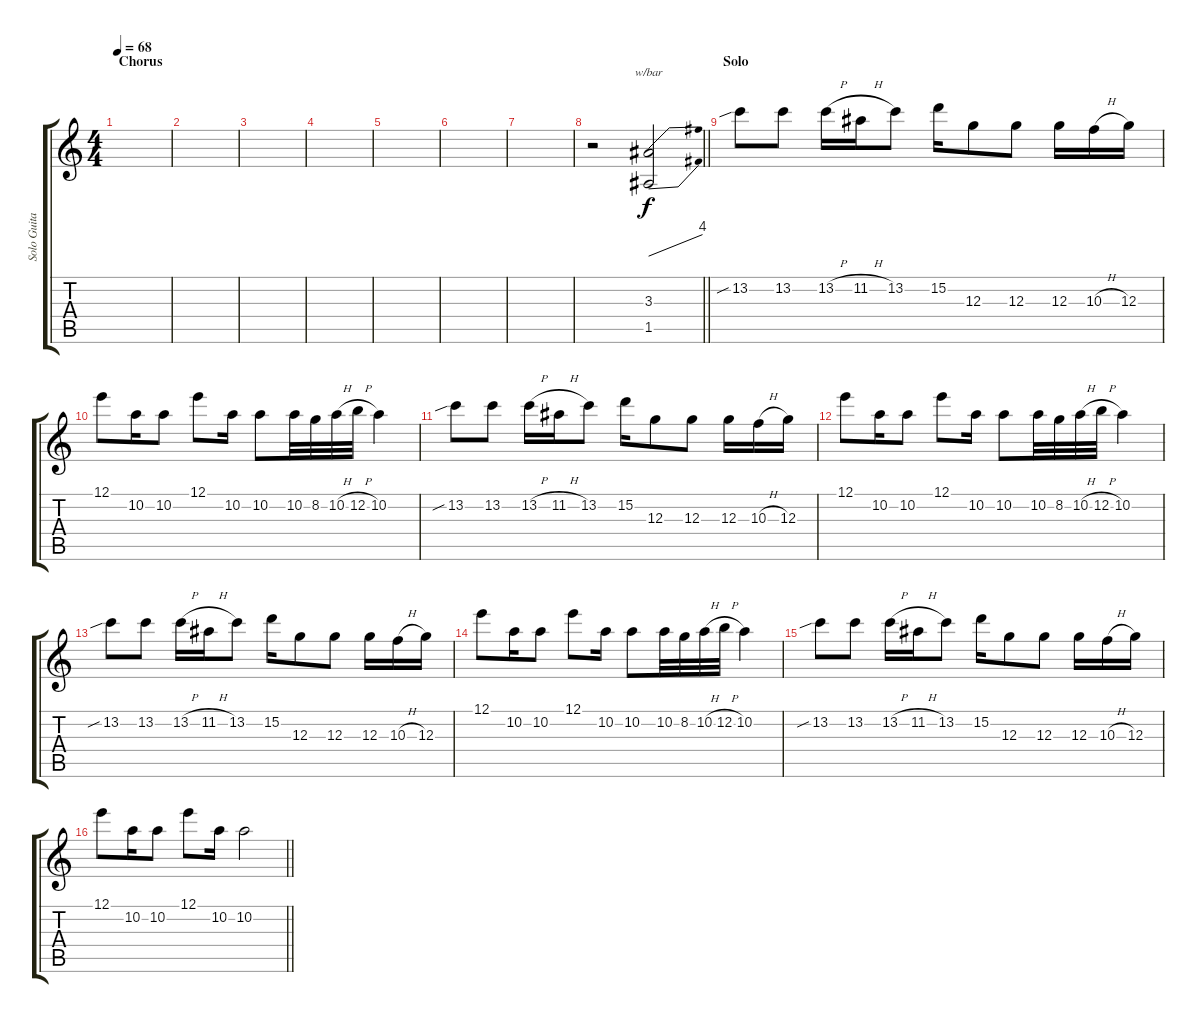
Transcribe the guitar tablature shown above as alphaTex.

\track ("Solo Guitar" "Solo Guita") {instrument distortionguitar}
\staff {score tabs}
\tuning (E4 B3 G3 D3 A2 E2) {hide}
\ts (4 4)
\section ("" "Chorus")
\tempo 68
\clef g2
\ks c
|
|
|
|
|
|
|
\barLineRight lightlight
r.2 (3.3 1.5).2{tbe (dive default 0 0 60 16)} |
\section ("" "Solo")
13.2{sib}.8 13.2.8 13.2{h}.16 11.2{h}.16 13.2.8 15.2.16 12.3.8 12.3.8 12.3.16 10.3{h}.16 12.3.16 |
12.1.8 10.2.16 10.2.8 12.1.8 10.2.16 10.2.8 10.2.32 8.2.32 10.2{h}.32 12.2{h}.32 10.2.4 |
13.2{sib}.8 13.2.8 13.2{h}.16 11.2{h}.16 13.2.8 15.2.16 12.3.8 12.3.8 12.3.16 10.3{h}.16 12.3.16 |
12.1.8 10.2.16 10.2.8 12.1.8 10.2.16 10.2.8 10.2.32 8.2.32 10.2{h}.32 12.2{h}.32 10.2.4 |
13.2{sib}.8 13.2.8 13.2{h}.16 11.2{h}.16 13.2.8 15.2.16 12.3.8 12.3.8 12.3.16 10.3{h}.16 12.3.16 |
12.1.8 10.2.16 10.2.8 12.1.8 10.2.16 10.2.8 10.2.32 8.2.32 10.2{h}.32 12.2{h}.32 10.2.4 |
13.2{sib}.8 13.2.8 13.2{h}.16 11.2{h}.16 13.2.8 15.2.16 12.3.8 12.3.8 12.3.16 10.3{h}.16 12.3.16 |
\barLineRight lightlight
12.1.8 10.2.16 10.2.8 12.1.8 10.2.16 10.2.2
